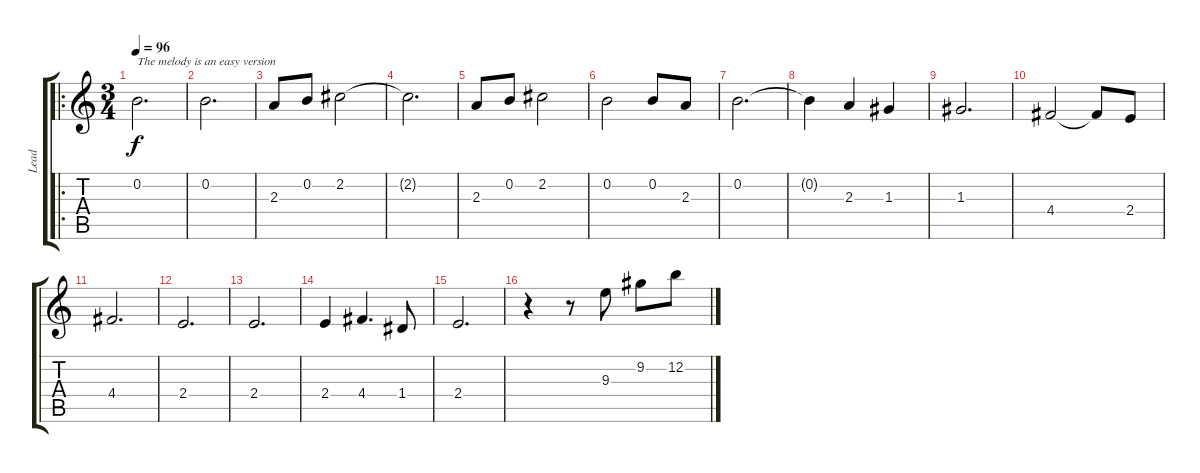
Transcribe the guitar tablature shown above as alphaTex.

\track ("Lead" "Lead") {instrument electricguitarjazz}
\staff {score tabs}
\tuning (E4 B3 G3 D3 A2 E2) {hide}
\ro
\ts (3 4)
\tempo 96
\clef g2
\ks c
0.2.2{d txt "The melody is an easy version" dy f instrument electricguitarjazz} |
0.2.2{d} |
2.3.8 0.2.8 2.2.2 |
2.2{t}.2{d} |
2.3.8 0.2.8 2.2.2 |
0.2.2 0.2.8 2.3.8 |
0.2.2{d} |
0.2{t}.4 2.3.4 1.3.4 |
1.3.2{d} |
4.4.2 4.4{t}.8 2.4.8 |
4.4.2{d} |
2.4.2{d} |
2.4.2{d} |
2.4.4 4.4.4{d} 1.4.8 |
2.4.2{d} |
r.4 r.8 9.3.8 9.2.8 12.2.8
